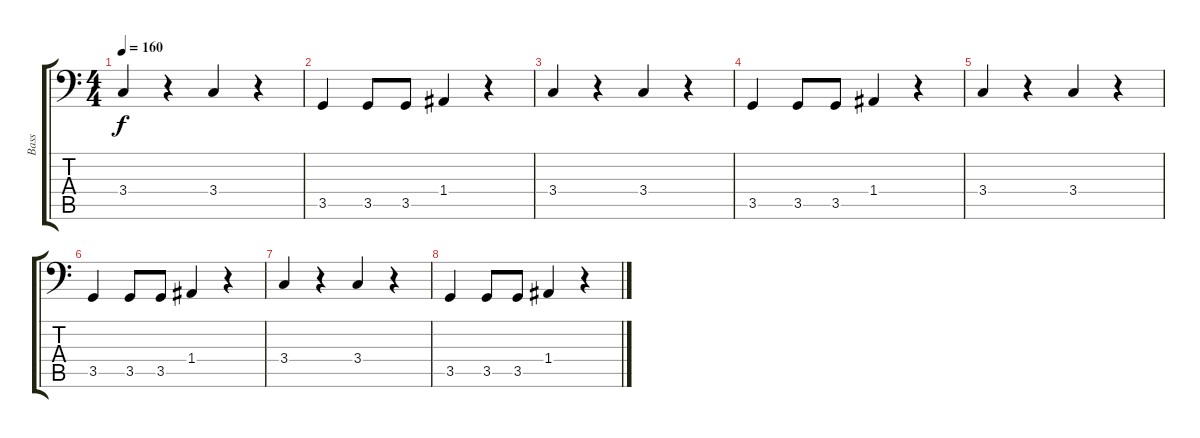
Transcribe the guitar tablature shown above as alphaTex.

\track ("Bass" "Bass") {instrument electricbassfinger}
\staff {score tabs}
\tuning (C3 G2 D2 A1 E1 B0) {hide}
\ts (4 4)
\tempo 160
\clef f4
\ks c
3.4.4{dy f} r.4 3.4.4 r.4 |
3.5.4 3.5.8 3.5.8 1.4.4 r.4 |
3.4.4 r.4 3.4.4 r.4 |
3.5.4 3.5.8 3.5.8 1.4.4 r.4 |
3.4.4 r.4 3.4.4 r.4 |
3.5.4 3.5.8 3.5.8 1.4.4 r.4 |
3.4.4 r.4 3.4.4 r.4 |
3.5.4 3.5.8 3.5.8 1.4.4 r.4
